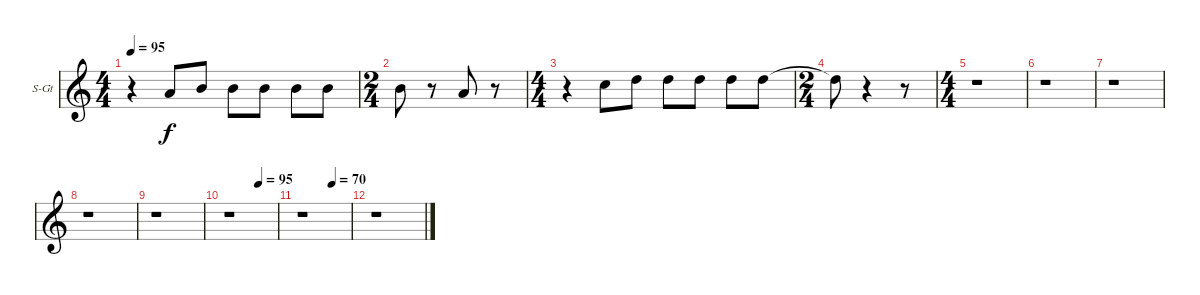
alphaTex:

\bracketExtendMode groupsimilarinstruments
\firstSystemTrackNameOrientation horizontal
\otherSystemsTrackNameOrientation horizontal
\chordDiagramsInScore
\track ("Voix" "S-Gt") {instrument clarinet}
\staff {score}
\tuning (E4 B3 G3 D3 A2 E2)
\displaytranspose 12
\ts (4 4)
\tempo 95
\clef g2
\ks c
r.4{dy f} 7.4.8 9.4.8 9.4.8 9.4.8 9.4.8 9.4.8 |
\ts (2 4)
9.4.8 r.8 7.4.8 r.8 |
\ts (4 4)
r.4 10.4.8 12.4.8 12.4.8 12.4.8 12.4.8 12.4.8 |
\ts (2 4)
12.4{t}.8 r.4 r.8 |
\ts (4 4)
r.1 |
r.1 |
r.1 |
r.1 |
r.1 |
\tempo (95 0.625)
r.1 |
\tempo (70 0.625)
r.1 |
r.1
